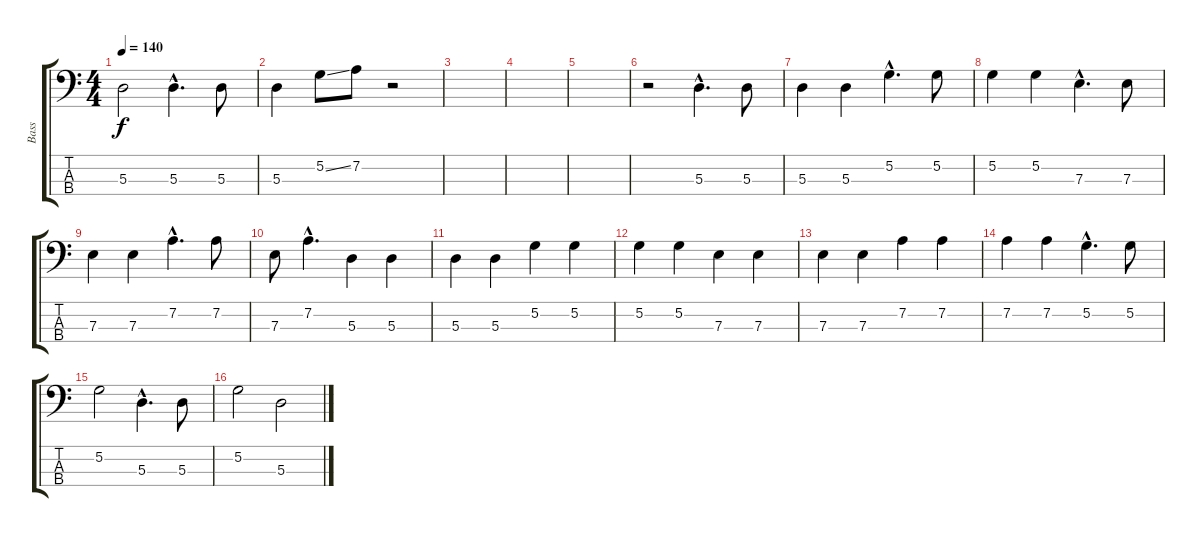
\track ("Bass" "Bass") {instrument electricbassfinger}
\staff {score tabs}
\tuning (G2 D2 A1 E1) {hide}
\ts (4 4)
\tempo 140
\clef f4
\ks c
5.3.2{dy f} 5.3{hac}.4{d} 5.3.8 |
5.3.4 5.2{ss}.8 7.2.8 r.2 |
|
|
|
r.2 5.3{hac}.4{d} 5.3.8 |
5.3.4 5.3.4 5.2{hac}.4{d} 5.2.8 |
5.2.4 5.2.4 7.3{hac}.4{d} 7.3.8 |
7.3.4 7.3.4 7.2{hac}.4{d} 7.2.8 |
7.3.8 7.2{hac}.4{d} 5.3.4 5.3.4 |
5.3.4 5.3.4 5.2.4 5.2.4 |
5.2.4 5.2.4 7.3.4 7.3.4 |
7.3.4 7.3.4 7.2.4 7.2.4 |
7.2.4 7.2.4 5.2{hac}.4{d} 5.2.8 |
5.2.2 5.3{hac}.4{d} 5.3.8 |
5.2.2 5.3.2
